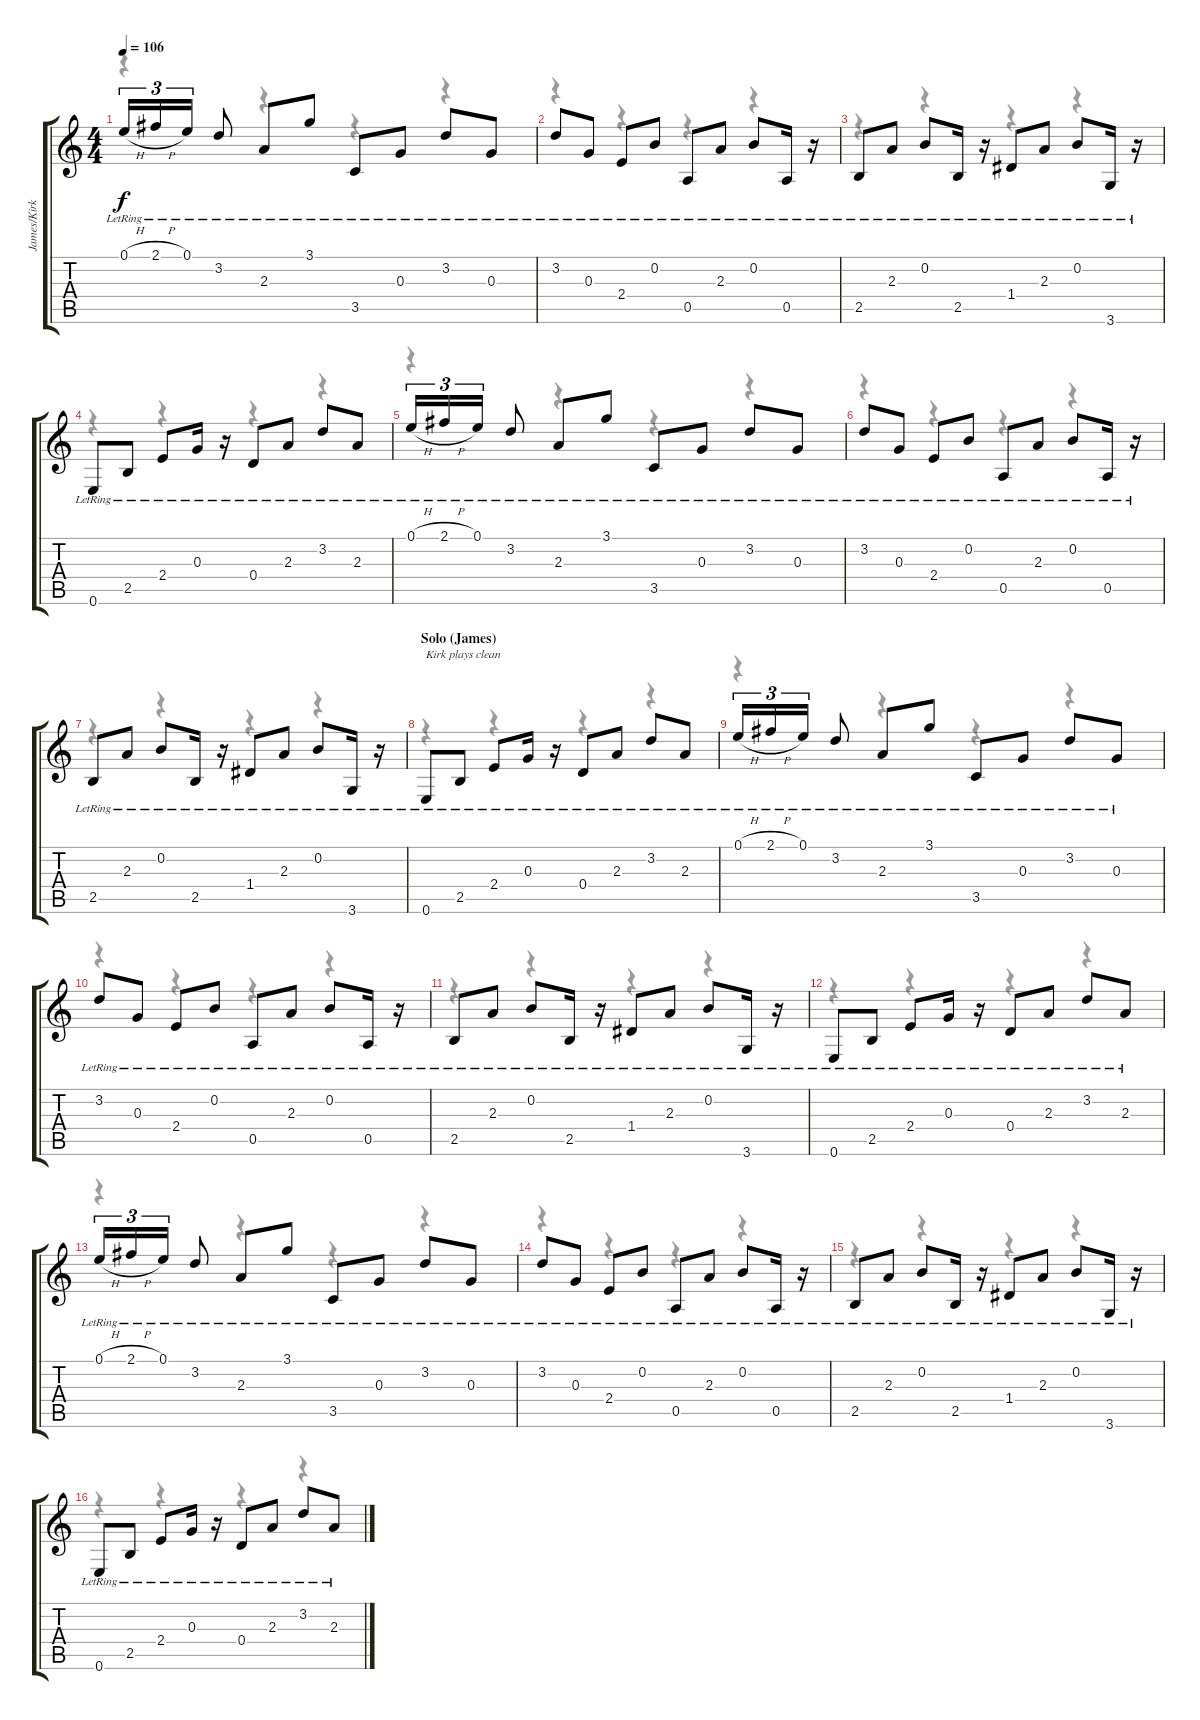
\track ("James/Kirk" "James/Kirk") {instrument electricguitarclean}
\staff {score tabs}
\tuning (E4 B3 G3 D3 A2 E2) {hide}
\voice
\ts (4 4)
\tempo 106
\clef g2
\ks c
0.1{h lr}.16{tu (3 2) dy f} 2.1{h lr}.16{tu (3 2)} 0.1{lr}.16{tu (3 2)} 3.2{lr}.8 2.3{lr}.8 3.1{lr}.8 3.5{lr}.8 0.3{lr}.8 3.2{lr}.8 0.3{lr}.8 |
3.2{lr}.8 0.3{lr}.8 2.4{lr}.8 0.2{lr}.8 0.5{lr}.8 2.3{lr}.8 0.2{lr}.8 0.5{lr}.16 r.16 |
2.5{lr}.8 2.3{lr}.8 0.2{lr}.8 2.5{lr}.16 r.16 1.4{lr}.8 2.3{lr}.8 0.2{lr}.8 3.6{lr}.16 r.16 |
0.6{lr}.8 2.5{lr}.8 2.4{lr}.8 0.3{lr}.16 r.16 0.4{lr}.8 2.3{lr}.8 3.2{lr}.8 2.3{lr}.8 |
0.1{h lr}.16{tu (3 2)} 2.1{h lr}.16{tu (3 2)} 0.1{lr}.16{tu (3 2)} 3.2{lr}.8 2.3{lr}.8 3.1{lr}.8 3.5{lr}.8 0.3{lr}.8 3.2{lr}.8 0.3{lr}.8 |
3.2{lr}.8 0.3{lr}.8 2.4{lr}.8 0.2{lr}.8 0.5{lr}.8 2.3{lr}.8 0.2{lr}.8 0.5{lr}.16 r.16 |
2.5{lr}.8 2.3{lr}.8 0.2{lr}.8 2.5{lr}.16 r.16 1.4{lr}.8 2.3{lr}.8 0.2{lr}.8 3.6{lr}.16 r.16 |
\section ("" "Solo (James)")
0.6{lr}.8{txt "Kirk plays clean"} 2.5{lr}.8 2.4{lr}.8 0.3{lr}.16 r.16 0.4{lr}.8 2.3{lr}.8 3.2{lr}.8 2.3{lr}.8 |
0.1{h lr}.16{tu (3 2)} 2.1{h lr}.16{tu (3 2)} 0.1{lr}.16{tu (3 2)} 3.2{lr}.8 2.3{lr}.8 3.1{lr}.8 3.5{lr}.8 0.3{lr}.8 3.2{lr}.8 0.3{lr}.8 |
3.2{lr}.8 0.3{lr}.8 2.4{lr}.8 0.2{lr}.8 0.5{lr}.8 2.3{lr}.8 0.2{lr}.8 0.5{lr}.16 r.16 |
2.5{lr}.8 2.3{lr}.8 0.2{lr}.8 2.5{lr}.16 r.16 1.4{lr}.8 2.3{lr}.8 0.2{lr}.8 3.6{lr}.16 r.16 |
0.6{lr}.8 2.5{lr}.8 2.4{lr}.8 0.3{lr}.16 r.16 0.4{lr}.8 2.3{lr}.8 3.2{lr}.8 2.3{lr}.8 |
0.1{h lr}.16{tu (3 2)} 2.1{h lr}.16{tu (3 2)} 0.1{lr}.16{tu (3 2)} 3.2{lr}.8 2.3{lr}.8 3.1{lr}.8 3.5{lr}.8 0.3{lr}.8 3.2{lr}.8 0.3{lr}.8 |
3.2{lr}.8 0.3{lr}.8 2.4{lr}.8 0.2{lr}.8 0.5{lr}.8 2.3{lr}.8 0.2{lr}.8 0.5{lr}.16 r.16 |
2.5{lr}.8 2.3{lr}.8 0.2{lr}.8 2.5{lr}.16 r.16 1.4{lr}.8 2.3{lr}.8 0.2{lr}.8 3.6{lr}.16 r.16 |
0.6{lr}.8 2.5{lr}.8 2.4{lr}.8 0.3{lr}.16 r.16 0.4{lr}.8 2.3{lr}.8 3.2{lr}.8 2.3{lr}.8
\voice
\clef g2
\ottava regular
\simile none
\ks c
r.4{dy f} r.4 r.4 r.4 |
r.4 r.4 r.4 r.4 |
r.4 r.4 r.4 r.4 |
r.4 r.4 r.4 r.4 |
r.4 r.4 r.4 r.4 |
r.4 r.4 r.4 r.4 |
r.4 r.4 r.4 r.4 |
r.4 r.4 r.4 r.4 |
r.4 r.4 r.4 r.4 |
r.4 r.4 r.4 r.4 |
r.4 r.4 r.4 r.4 |
r.4 r.4 r.4 r.4 |
r.4 r.4 r.4 r.4 |
r.4 r.4 r.4 r.4 |
r.4 r.4 r.4 r.4 |
r.4 r.4 r.4 r.4
